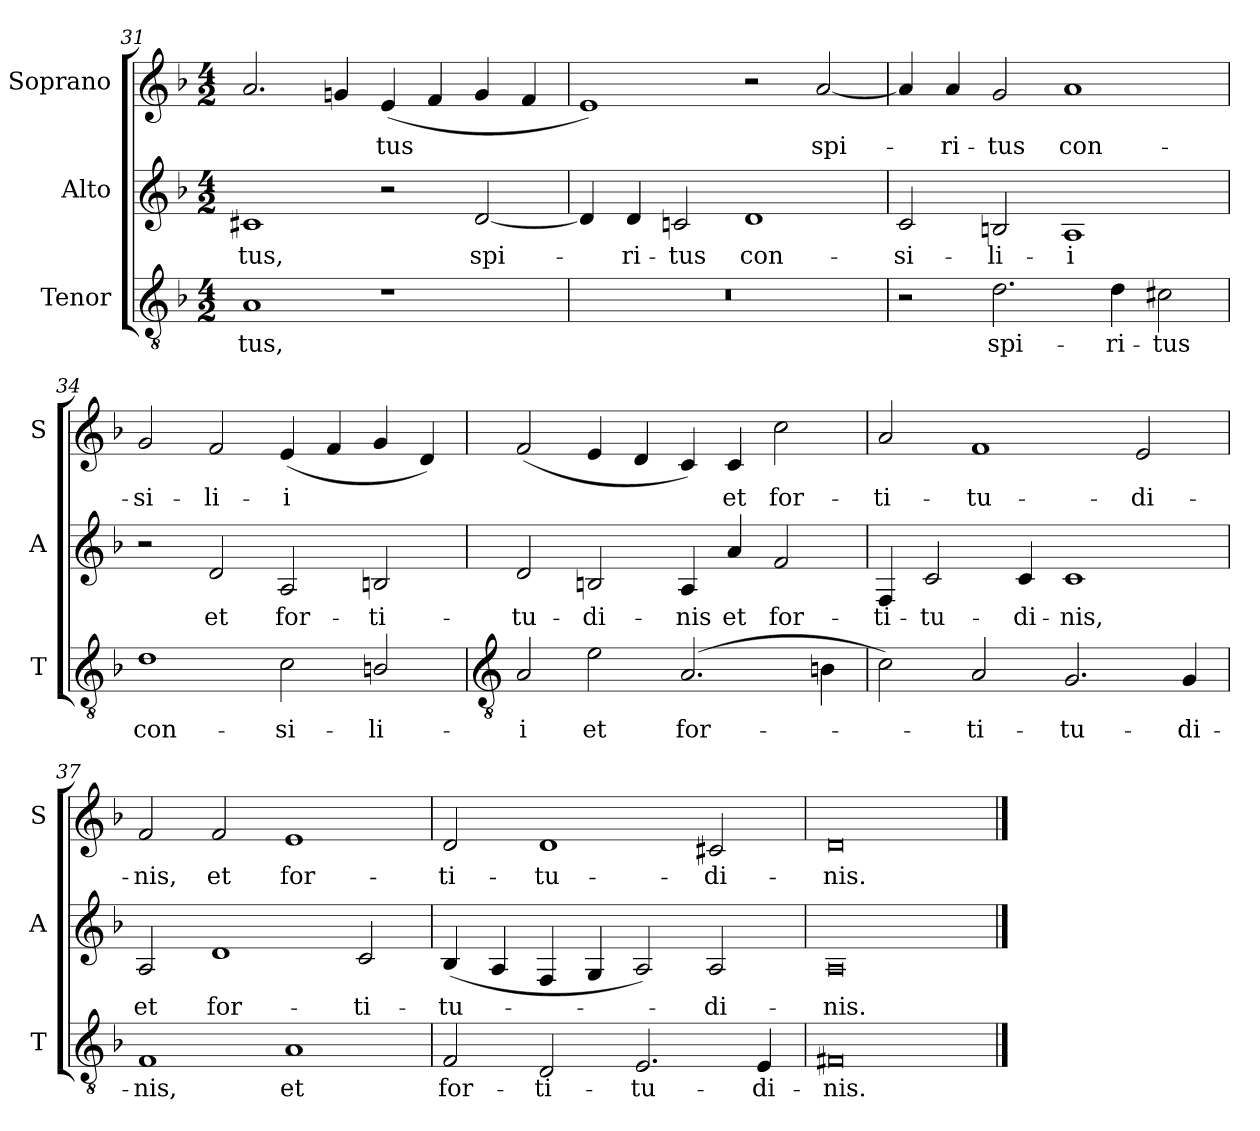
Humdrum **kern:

**kern	**text	**kern	**text	**kern	**text
*part3	*part3	*part2	*part2	*part1	*part1
*staff3	*staff3	*staff2	*staff2	*staff1	*staff1
*I"Tenor	*	*I"Alto	*	*I"Soprano	*
*I'T	*	*I'A	*	*I'S	*
*clefGv2	*	*clefG2	*	*clefG2	*
*k[b-]	*	*k[b-]	*	*k[b-]	*
*F:	*	*F:	*	*F:	*
*M4/2	*	*M4/2	*	*M4/2	*
=31	=31	=31	=31	=31	=31
!	!LO:LY:b	!	!LO:LY:b	!	!
1A	-tus,	1c#X	-tus,	2.a	.
.	.	.	.	4gn	.
!	!	!	!	!	!LO:LY:b
1r	.	2r	.	(<4e	tus
.	.	.	.	4f	.
!	!	!	!LO:LY:b	!	!
.	.	[2d	spi-	4g	.
.	.	.	.	4f	.
=32	=32	=32	=32	=32	=32
0r	.	4d]	.	1e)	.
!	!	!	!LO:LY:b	!	!
.	.	4d	ri-	.	.
!	!	!	!LO:LY:b	!	!
.	.	2cn	-tus	.	.
!	!	!	!LO:LY:b	!	!
.	.	1d	con-	2r	.
!	!	!	!	!	!LO:LY:b
.	.	.	.	[2a	spi-
=33	=33	=33	=33	=33	=33
!	!	!	!LO:LY:b	!	!
2r	.	2c	-si-	4a]	.
!	!	!	!	!	!LO:LY:b
.	.	.	.	4a	ri-
!	!LO:LY:b	!	!LO:LY:b	!	!LO:LY:b
2.d	spi-	2Bn	-li-	2g	-tus
!	!	!	!LO:LY:b	!	!LO:LY:b
.	.	1A	-i	1a	con-
!	!LO:LY:b	!	!	!	!
4d	-ri-	.	.	.	.
!	!LO:LY:b	!	!	!	!
2c#X	-tus	.	.	.	.
=34	=34	=34	=34	=34	=34
!	!LO:LY:b	!	!	!	!LO:LY:b
1d	con-	2r	.	2g	-si-
!	!	!	!LO:LY:b	!	!LO:LY:b
.	.	2d	et	2f	-li-
!	!LO:LY:b	!	!LO:LY:b	!	!LO:LY:b
2c	-si-	2A	for-	(<4e	-i
.	.	.	.	4f	.
!	!LO:LY:b	!	!LO:LY:b	!	!
2Bn/	-li-	2Bn	-ti-	4g	.
.	.	.	.	4d)	.
!!LO:LB:g=z
=35	=35	=35	=35	=35	=35
*clefGv2	*	*	*	*	*
!	!LO:LY:b	!	!LO:LY:b	!	!
2A	-i	2d	-tu-	(<2f	.
!	!LO:LY:b	!	!LO:LY:b	!	!
2e	et	2Bn	-di-	4e	.
.	.	.	.	4d	.
!	!LO:LY:b	!	!LO:LY:b	!	!
(>2.A	for-	4A	-nis	4c)	.
!	!	!	!LO:LY:b	!	!LO:LY:b
.	.	4a	et	4c	et
!	!	!	!LO:LY:b	!	!LO:LY:b
.	.	2f	for-	2cc	for-
4Bn	.	.	.	.	.
=36	=36	=36	=36	=36	=36
!	!	!	!LO:LY:b	!	!LO:LY:b
2c)	.	4F	-ti-	2a	-ti-
!	!	!	!LO:LY:b	!	!
.	.	2c	-tu-	.	.
!	!LO:LY:b	!	!	!	!LO:LY:b
2A	ti-	.	.	1f	-tu-
!	!	!	!LO:LY:b	!	!
.	.	4c	-di-	.	.
!	!LO:LY:b	!	!LO:LY:b	!	!
2.G	-tu-	1c	-nis,	.	.
!	!	!	!	!	!LO:LY:b
.	.	.	.	2e	-di-
!	!LO:LY:b	!	!	!	!
4G	-di-	.	.	.	.
=37	=37	=37	=37	=37	=37
!	!LO:LY:b	!	!LO:LY:b	!	!LO:LY:b
1F	-nis,	2A	et	2f	-nis,
!	!	!	!LO:LY:b	!	!LO:LY:b
.	.	1d	for-	2f	et
!	!LO:LY:b	!	!	!	!LO:LY:b
1A	et	.	.	1e	for-
!	!	!	!LO:LY:b	!	!
.	.	2c	-ti-	.	.
=38	=38	=38	=38	=38	=38
!	!LO:LY:b	!	!LO:LY:b	!	!LO:LY:b
2F	for-	(<4B-	-tu-	2d	-ti-
.	.	4A	.	.	.
!	!LO:LY:b	!	!	!	!LO:LY:b
2D	-ti-	4F	.	1d	-tu-
.	.	4G	.	.	.
!	!LO:LY:b	!	!	!	!
2.E	-tu-	2A)	.	.	.
!	!	!	!LO:LY:b	!	!LO:LY:b
.	.	2A	di-	2c#X	-di-
!	!LO:LY:b	!	!	!	!
4E	-di-	.	.	.	.
=39	=39	=39	=39	=39	=39
!	!LO:LY:b	!	!LO:LY:b	!	!LO:LY:b
0F#X	-nis.	0A	-nis.	0d	-nis.
==	==	==	==	==	==
*-	*-	*-	*-	*-	*-
